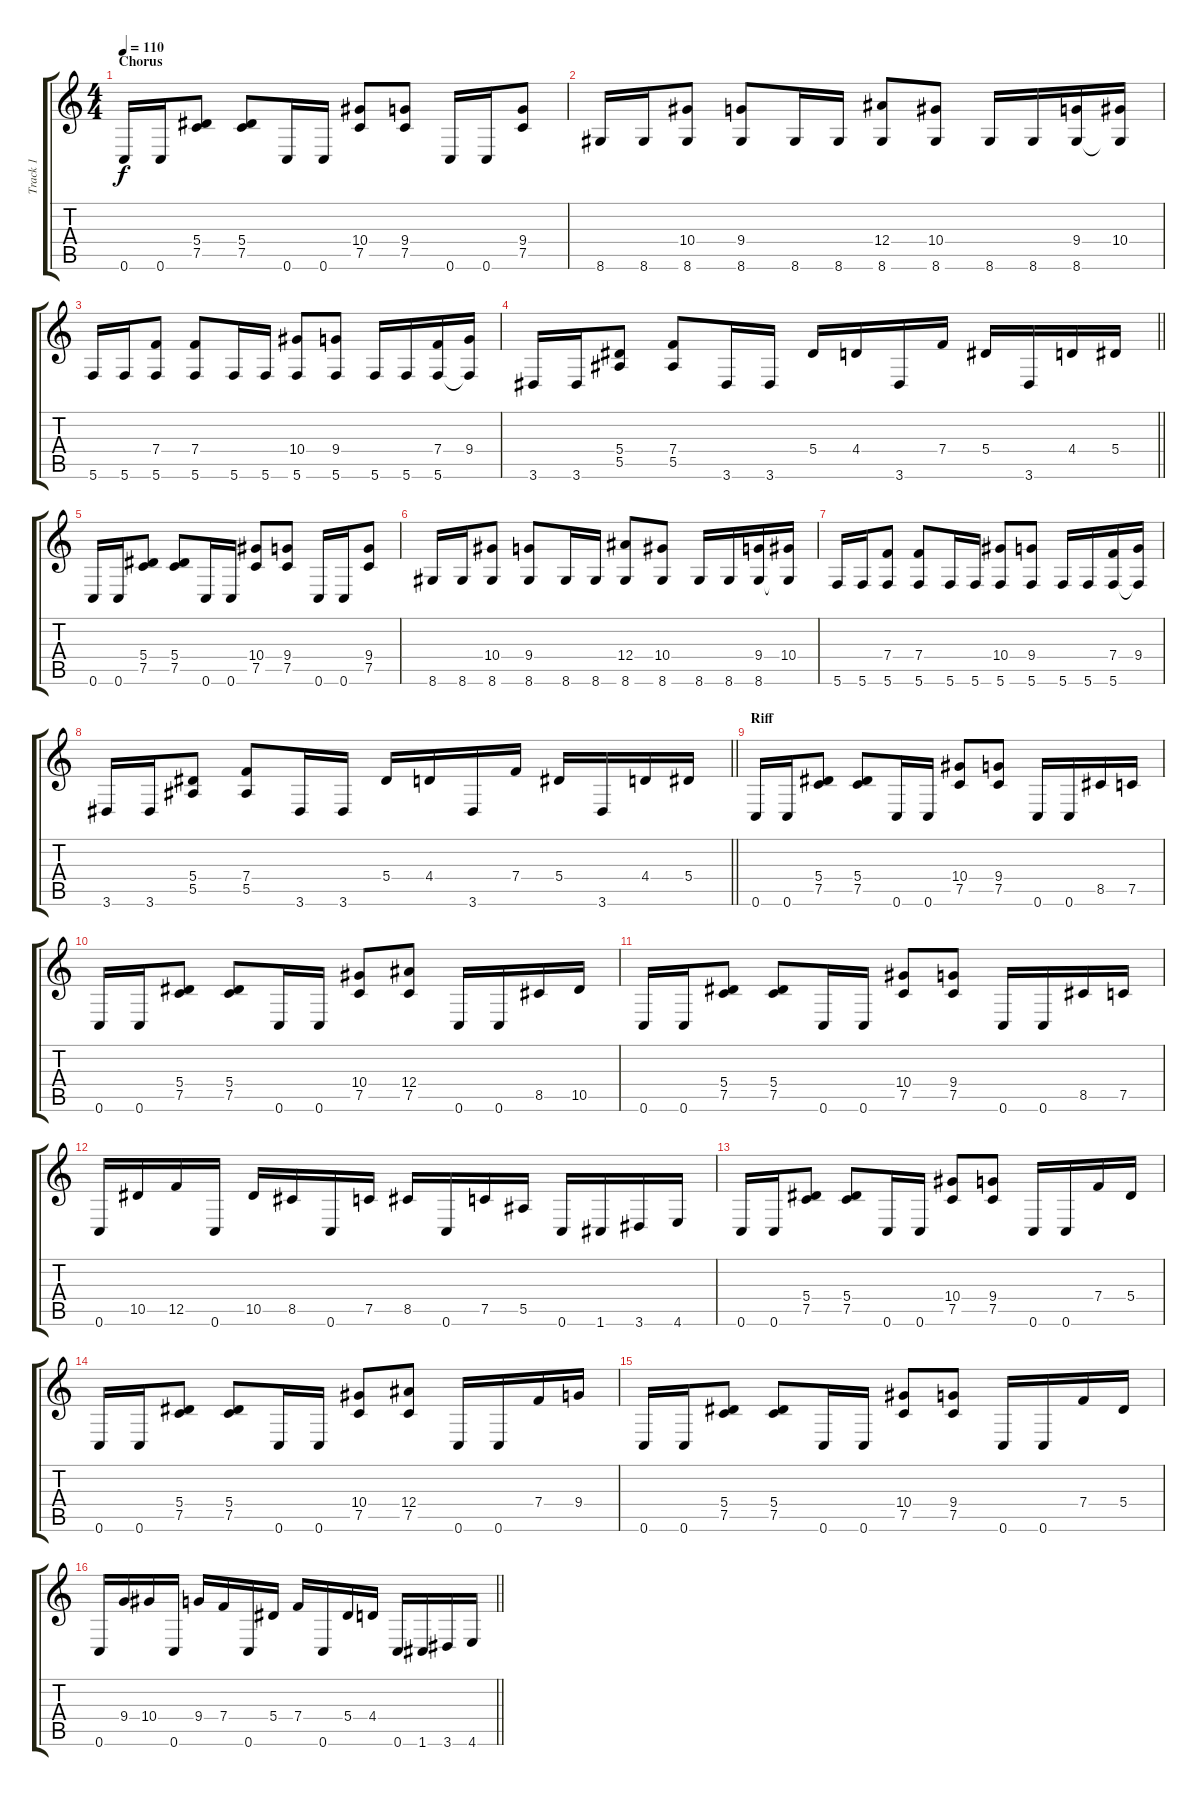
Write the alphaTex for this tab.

\track ("Track 1" "Track 1") {instrument distortionguitar}
\staff {score tabs}
\tuning (C4 G3 Eb3 Bb2 F2 C2) {hide}
\ts (4 4)
\section ("" "Chorus")
\tempo 110
\clef g2
\ks c
0.6.16{dy f} 0.6.16 (5.4 7.5).8 (5.4 7.5).8 0.6.16 0.6.16 (10.4 7.5).8 (9.4 7.5).8 0.6.16 0.6.16 (9.4 7.5).8 |
8.6.16 8.6.16 (10.4 8.6).8 (9.4 8.6).8 8.6.16 8.6.16 (12.4 8.6).8 (10.4 8.6).8 8.6.16 8.6.16 (9.4 8.6).16 (10.4 8.6{t}).16 |
5.6.16 5.6.16 (7.4 5.6).8 (7.4 5.6).8 5.6.16 5.6.16 (10.4 5.6).8 (9.4 5.6).8 5.6.16 5.6.16 (7.4 5.6).16 (9.4 5.6{t}).16 |
\barLineRight lightlight
3.6.16 3.6.16 (5.4 5.5).8 (7.4 5.5).8 3.6.16 3.6.16 5.4.16 4.4.16 3.6.16 7.4.16 5.4.16 3.6.16 4.4.16 5.4.16 |
0.6.16 0.6.16 (5.4 7.5).8 (5.4 7.5).8 0.6.16 0.6.16 (10.4 7.5).8 (9.4 7.5).8 0.6.16 0.6.16 (9.4 7.5).8 |
8.6.16 8.6.16 (10.4 8.6).8 (9.4 8.6).8 8.6.16 8.6.16 (12.4 8.6).8 (10.4 8.6).8 8.6.16 8.6.16 (9.4 8.6).16 (10.4 8.6{t}).16 |
5.6.16 5.6.16 (7.4 5.6).8 (7.4 5.6).8 5.6.16 5.6.16 (10.4 5.6).8 (9.4 5.6).8 5.6.16 5.6.16 (7.4 5.6).16 (9.4 5.6{t}).16 |
\barLineRight lightlight
3.6.16 3.6.16 (5.4 5.5).8 (7.4 5.5).8 3.6.16 3.6.16 5.4.16 4.4.16 3.6.16 7.4.16 5.4.16 3.6.16 4.4.16 5.4.16 |
\section ("" "Riff")
0.6.16 0.6.16 (5.4 7.5).8 (5.4 7.5).8 0.6.16 0.6.16 (10.4 7.5).8 (9.4 7.5).8 0.6.16 0.6.16 8.5.16 7.5.16 |
0.6.16 0.6.16 (5.4 7.5).8 (5.4 7.5).8 0.6.16 0.6.16 (10.4 7.5).8 (12.4 7.5).8 0.6.16 0.6.16 8.5.16 10.5.16 |
0.6.16 0.6.16 (5.4 7.5).8 (5.4 7.5).8 0.6.16 0.6.16 (10.4 7.5).8 (9.4 7.5).8 0.6.16 0.6.16 8.5.16 7.5.16 |
0.6.16 10.5.16 12.5.16 0.6.16 10.5.16 8.5.16 0.6.16 7.5.16 8.5.16 0.6.16 7.5.16 5.5.16 0.6.16 1.6.16 3.6.16 4.6.16 |
0.6.16 0.6.16 (5.4 7.5).8 (5.4 7.5).8 0.6.16 0.6.16 (10.4 7.5).8 (9.4 7.5).8 0.6.16 0.6.16 7.4.16 5.4.16 |
0.6.16 0.6.16 (5.4 7.5).8 (5.4 7.5).8 0.6.16 0.6.16 (10.4 7.5).8 (12.4 7.5).8 0.6.16 0.6.16 7.4.16 9.4.16 |
0.6.16 0.6.16 (5.4 7.5).8 (5.4 7.5).8 0.6.16 0.6.16 (10.4 7.5).8 (9.4 7.5).8 0.6.16 0.6.16 7.4.16 5.4.16 |
\barLineRight lightlight
0.6.16 9.4.16 10.4.16 0.6.16 9.4.16 7.4.16 0.6.16 5.4.16 7.4.16 0.6.16 5.4.16 4.4.16 0.6.16 1.6.16 3.6.16 4.6.16
